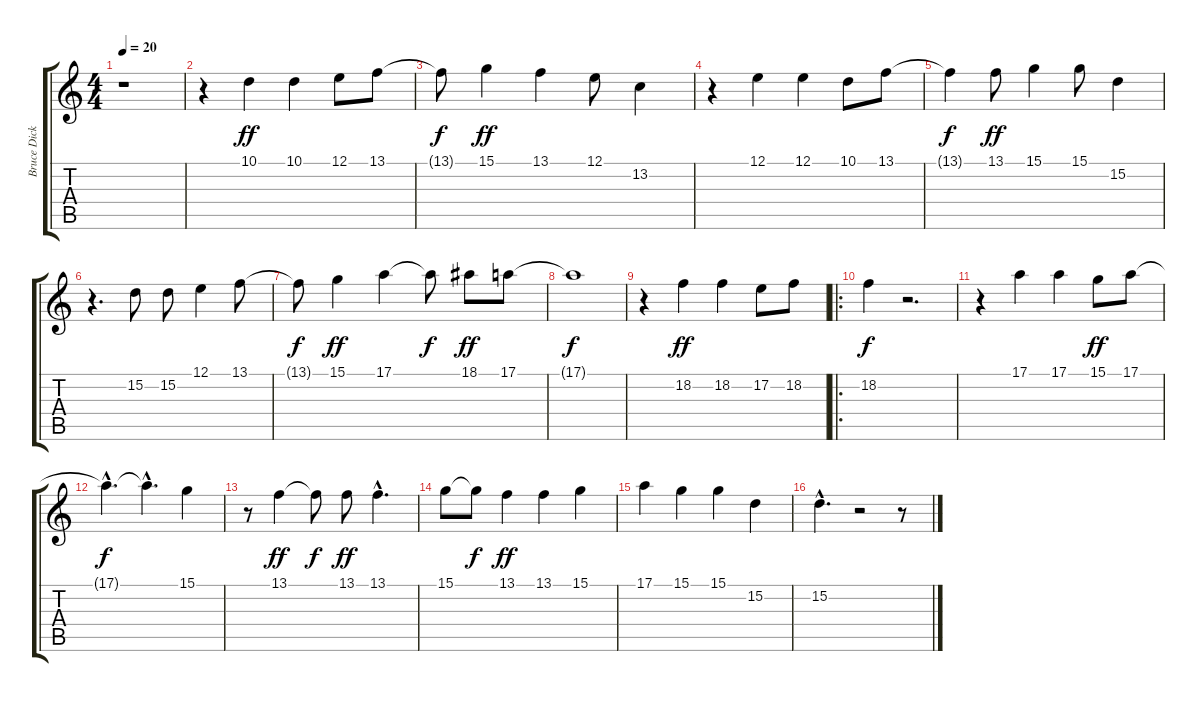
\track ("Bruce Dickinson" "Bruce Dick") {instrument violin}
\staff {score tabs}
\tuning (E4 B3 G3 D3 A2 E2) {hide}
\ts (4 4)
\tempo 20
\clef g2
\ks c
r.1{dy f} |
r.4 10.1.4{dy ff} 10.1.4 12.1.8 13.1.8 |
13.1{t}.8{dy f} 15.1.4{dy ff} 13.1.4 12.1.8 13.2.4 |
r.4 12.1.4 12.1.4 10.1.8 13.1.8 |
13.1{t}.4{dy f} 13.1.8{dy ff} 15.1.4 15.1.8 15.2.4 |
r.4{d} 15.2.8 15.2.8 12.1.4 13.1.8 |
13.1{t}.8{dy f} 15.1.4{dy ff} 17.1.4 17.1{t}.8{dy f} 18.1.8{dy ff} 17.1.8 |
17.1{t}.1{dy f} |
r.4 18.2.4{dy ff} 18.2.4 17.2.8 18.2.8 |
\ro
18.2.4{dy f} r.2{d} |
r.4 17.1.4 17.1.4 15.1.8{dy ff} 17.1.8 |
17.1{hac t}.4{d dy f} 17.1{hac t}.4{d} 15.1.4 |
r.8 13.1.4{dy ff} 13.1{t}.8{dy f} 13.1.8{dy ff} 13.1{hac}.4{d} |
15.1.8 15.1{t}.8{dy f} 13.1.4{dy ff} 13.1.4 15.1.4 |
17.1.4 15.1.4 15.1.4 15.2.4 |
15.2{hac}.4{d} r.2 r.8
